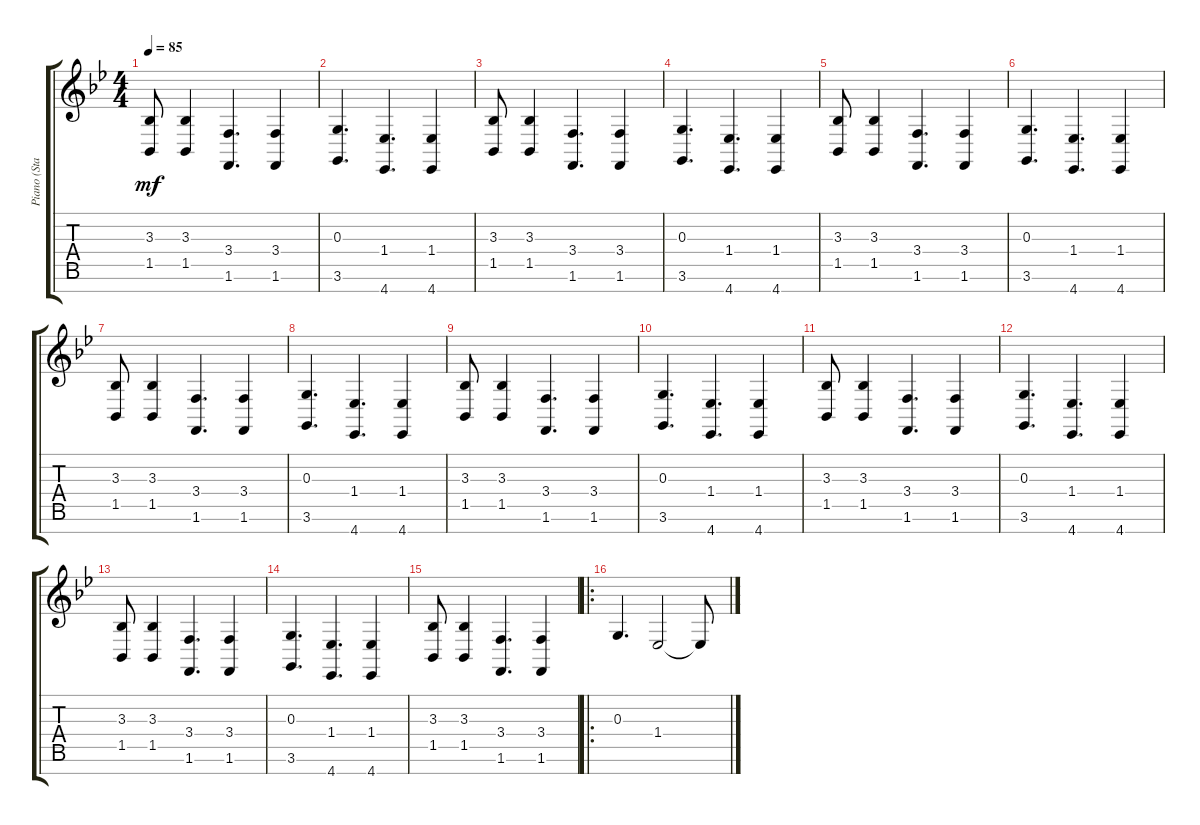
\track ("Piano (Staff 2)" "Piano (Sta") {instrument acousticgrandpiano}
\staff {score tabs}
\tuning (E4 B3 G3 D3 A2 E2 B1) {hide}
\ts (4 4)
\tempo 85
\clef g2
\ks gminor
(3.3 1.5).8{dy mf} (3.3 1.5).4 (3.4 1.6).4{d} (3.4 1.6).4 |
(0.3 3.6).4{d} (1.4 4.7).4{d} (1.4 4.7).4 |
(3.3 1.5).8 (3.3 1.5).4 (3.4 1.6).4{d} (3.4 1.6).4 |
(0.3 3.6).4{d} (1.4 4.7).4{d} (1.4 4.7).4 |
(3.3 1.5).8 (3.3 1.5).4 (3.4 1.6).4{d} (3.4 1.6).4 |
(0.3 3.6).4{d} (1.4 4.7).4{d} (1.4 4.7).4 |
(3.3 1.5).8 (3.3 1.5).4 (3.4 1.6).4{d} (3.4 1.6).4 |
(0.3 3.6).4{d} (1.4 4.7).4{d} (1.4 4.7).4 |
(3.3 1.5).8 (3.3 1.5).4 (3.4 1.6).4{d} (3.4 1.6).4 |
(0.3 3.6).4{d} (1.4 4.7).4{d} (1.4 4.7).4 |
(3.3 1.5).8 (3.3 1.5).4 (3.4 1.6).4{d} (3.4 1.6).4 |
(0.3 3.6).4{d} (1.4 4.7).4{d} (1.4 4.7).4 |
(3.3 1.5).8 (3.3 1.5).4 (3.4 1.6).4{d} (3.4 1.6).4 |
(0.3 3.6).4{d} (1.4 4.7).4{d} (1.4 4.7).4 |
(3.3 1.5).8 (3.3 1.5).4 (3.4 1.6).4{d} (3.4 1.6).4 |
\ro
0.3.4{d} 1.4.2 1.4{t}.8
